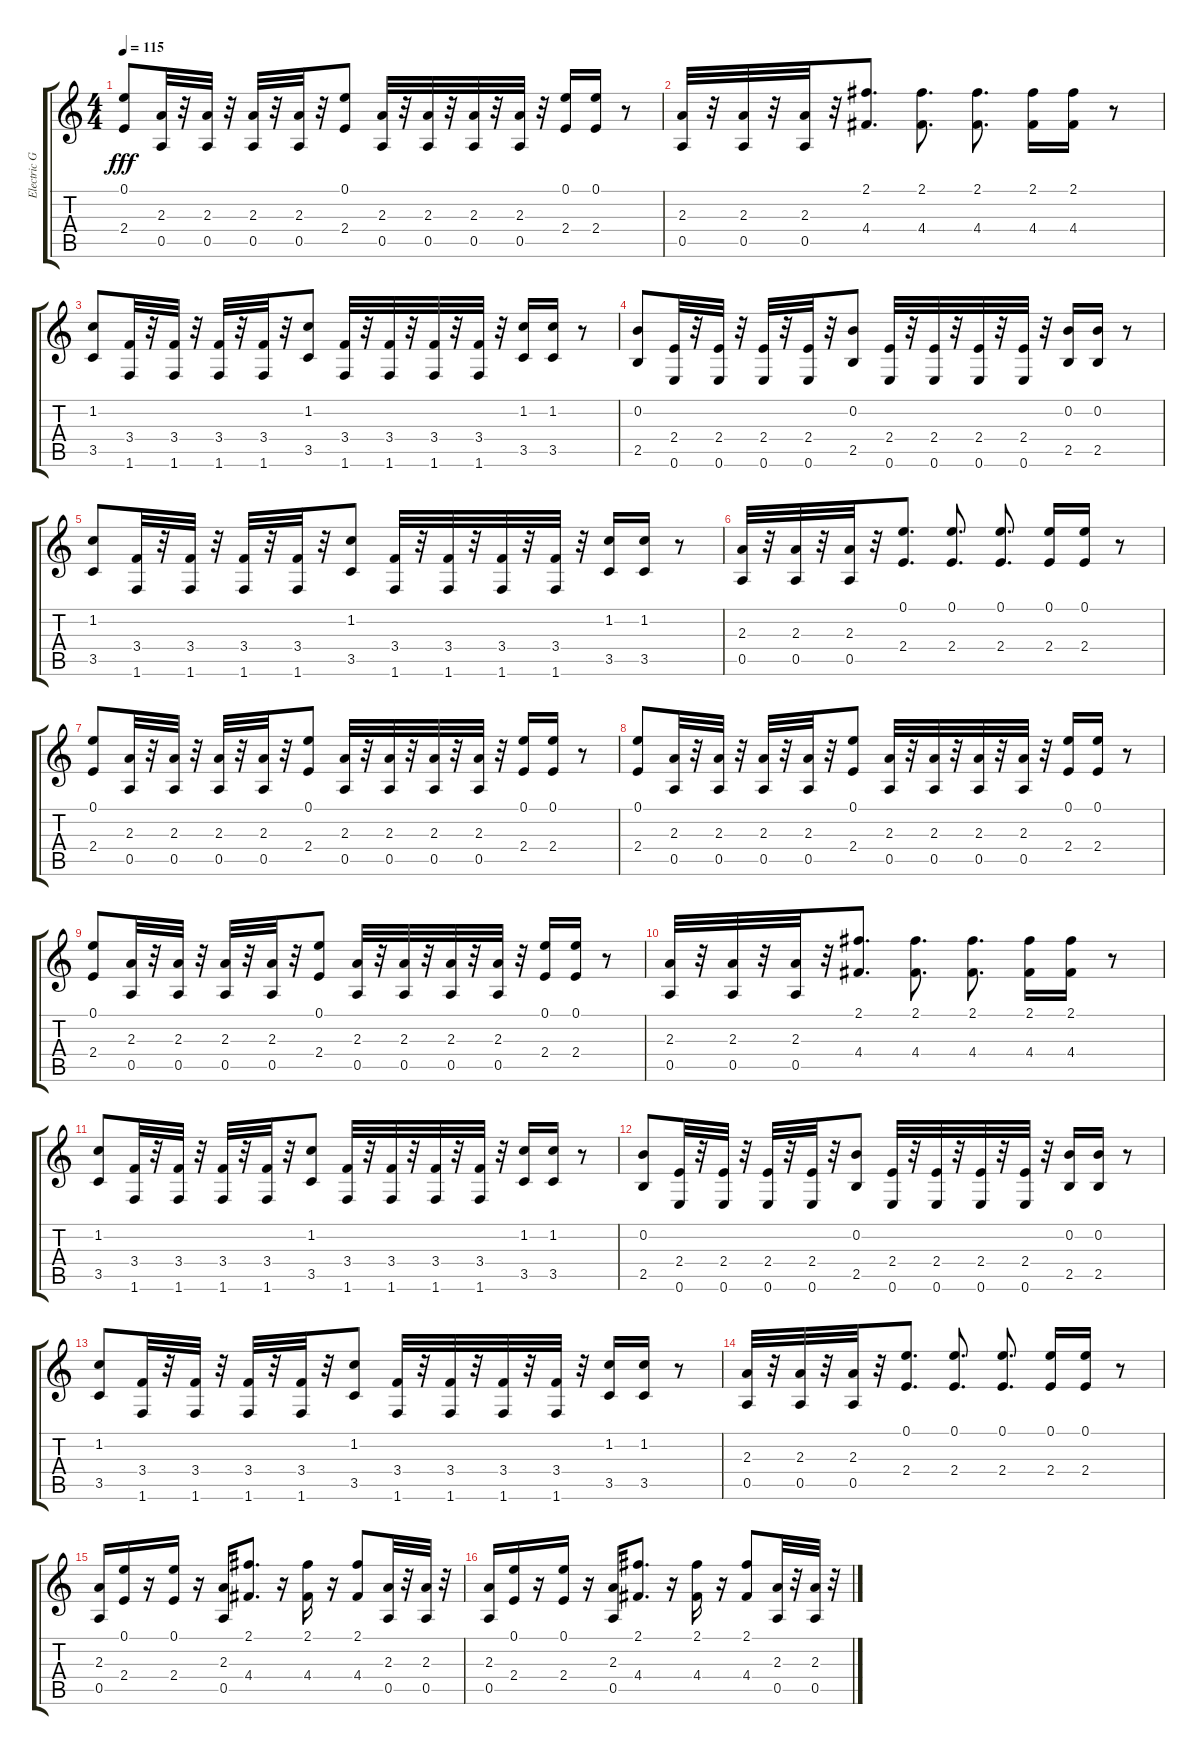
\track ("Electric Guitar" "Electric G") {instrument electricguitarclean}
\staff {score tabs}
\tuning (E4 B3 G3 D3 A2 E2) {hide}
\ts (4 4)
\tempo 115
\clef g2
\ks c
(0.1 2.4).8{dy fff} (2.3 0.5).32 r.32 (2.3 0.5).32 r.32 (2.3 0.5).32 r.32 (2.3 0.5).32 r.32 (0.1 2.4).8 (2.3 0.5).32 r.32 (2.3 0.5).32 r.32 (2.3 0.5).32 r.32 (2.3 0.5).32 r.32 (0.1 2.4).16 (0.1 2.4).16 r.8 |
(2.3 0.5).32 r.32 (2.3 0.5).32 r.32 (2.3 0.5).32 r.32 (2.1 4.4).8{d} (2.1 4.4).8{d} (2.1 4.4).8{d} (2.1 4.4).16 (2.1 4.4).16 r.8 |
(1.2 3.5).8 (3.4 1.6).32 r.32 (3.4 1.6).32 r.32 (3.4 1.6).32 r.32 (3.4 1.6).32 r.32 (1.2 3.5).8 (3.4 1.6).32 r.32 (3.4 1.6).32 r.32 (3.4 1.6).32 r.32 (3.4 1.6).32 r.32 (1.2 3.5).16 (1.2 3.5).16 r.8 |
(0.2 2.5).8 (2.4 0.6).32 r.32 (2.4 0.6).32 r.32 (2.4 0.6).32 r.32 (2.4 0.6).32 r.32 (0.2 2.5).8 (2.4 0.6).32 r.32 (2.4 0.6).32 r.32 (2.4 0.6).32 r.32 (2.4 0.6).32 r.32 (0.2 2.5).16 (0.2 2.5).16 r.8 |
(1.2 3.5).8 (3.4 1.6).32 r.32 (3.4 1.6).32 r.32 (3.4 1.6).32 r.32 (3.4 1.6).32 r.32 (1.2 3.5).8 (3.4 1.6).32 r.32 (3.4 1.6).32 r.32 (3.4 1.6).32 r.32 (3.4 1.6).32 r.32 (1.2 3.5).16 (1.2 3.5).16 r.8 |
(2.3 0.5).32 r.32 (2.3 0.5).32 r.32 (2.3 0.5).32 r.32 (0.1 2.4).8{d} (0.1 2.4).8{d} (0.1 2.4).8{d} (0.1 2.4).16 (0.1 2.4).16 r.8 |
(0.1 2.4).8 (2.3 0.5).32 r.32 (2.3 0.5).32 r.32 (2.3 0.5).32 r.32 (2.3 0.5).32 r.32 (0.1 2.4).8 (2.3 0.5).32 r.32 (2.3 0.5).32 r.32 (2.3 0.5).32 r.32 (2.3 0.5).32 r.32 (0.1 2.4).16 (0.1 2.4).16 r.8 |
(0.1 2.4).8 (2.3 0.5).32 r.32 (2.3 0.5).32 r.32 (2.3 0.5).32 r.32 (2.3 0.5).32 r.32 (0.1 2.4).8 (2.3 0.5).32 r.32 (2.3 0.5).32 r.32 (2.3 0.5).32 r.32 (2.3 0.5).32 r.32 (0.1 2.4).16 (0.1 2.4).16 r.8 |
(0.1 2.4).8 (2.3 0.5).32 r.32 (2.3 0.5).32 r.32 (2.3 0.5).32 r.32 (2.3 0.5).32 r.32 (0.1 2.4).8 (2.3 0.5).32 r.32 (2.3 0.5).32 r.32 (2.3 0.5).32 r.32 (2.3 0.5).32 r.32 (0.1 2.4).16 (0.1 2.4).16 r.8 |
(2.3 0.5).32 r.32 (2.3 0.5).32 r.32 (2.3 0.5).32 r.32 (2.1 4.4).8{d} (2.1 4.4).8{d} (2.1 4.4).8{d} (2.1 4.4).16 (2.1 4.4).16 r.8 |
(1.2 3.5).8 (3.4 1.6).32 r.32 (3.4 1.6).32 r.32 (3.4 1.6).32 r.32 (3.4 1.6).32 r.32 (1.2 3.5).8 (3.4 1.6).32 r.32 (3.4 1.6).32 r.32 (3.4 1.6).32 r.32 (3.4 1.6).32 r.32 (1.2 3.5).16 (1.2 3.5).16 r.8 |
(0.2 2.5).8 (2.4 0.6).32 r.32 (2.4 0.6).32 r.32 (2.4 0.6).32 r.32 (2.4 0.6).32 r.32 (0.2 2.5).8 (2.4 0.6).32 r.32 (2.4 0.6).32 r.32 (2.4 0.6).32 r.32 (2.4 0.6).32 r.32 (0.2 2.5).16 (0.2 2.5).16 r.8 |
(1.2 3.5).8 (3.4 1.6).32 r.32 (3.4 1.6).32 r.32 (3.4 1.6).32 r.32 (3.4 1.6).32 r.32 (1.2 3.5).8 (3.4 1.6).32 r.32 (3.4 1.6).32 r.32 (3.4 1.6).32 r.32 (3.4 1.6).32 r.32 (1.2 3.5).16 (1.2 3.5).16 r.8 |
(2.3 0.5).32 r.32 (2.3 0.5).32 r.32 (2.3 0.5).32 r.32 (0.1 2.4).8{d} (0.1 2.4).8{d} (0.1 2.4).8{d} (0.1 2.4).16 (0.1 2.4).16 r.8 |
(2.3 0.5).16 (0.1 2.4).16 r.16 (0.1 2.4).16 r.16 (2.3 0.5).16 (2.1 4.4).8{d} r.16 (2.1 4.4).16 r.16 (2.1 4.4).8 (2.3 0.5).32 r.32 (2.3 0.5).32 r.32 |
(2.3 0.5).16 (0.1 2.4).16 r.16 (0.1 2.4).16 r.16 (2.3 0.5).16 (2.1 4.4).8{d} r.16 (2.1 4.4).16 r.16 (2.1 4.4).8 (2.3 0.5).32 r.32 (2.3 0.5).32 r.32
